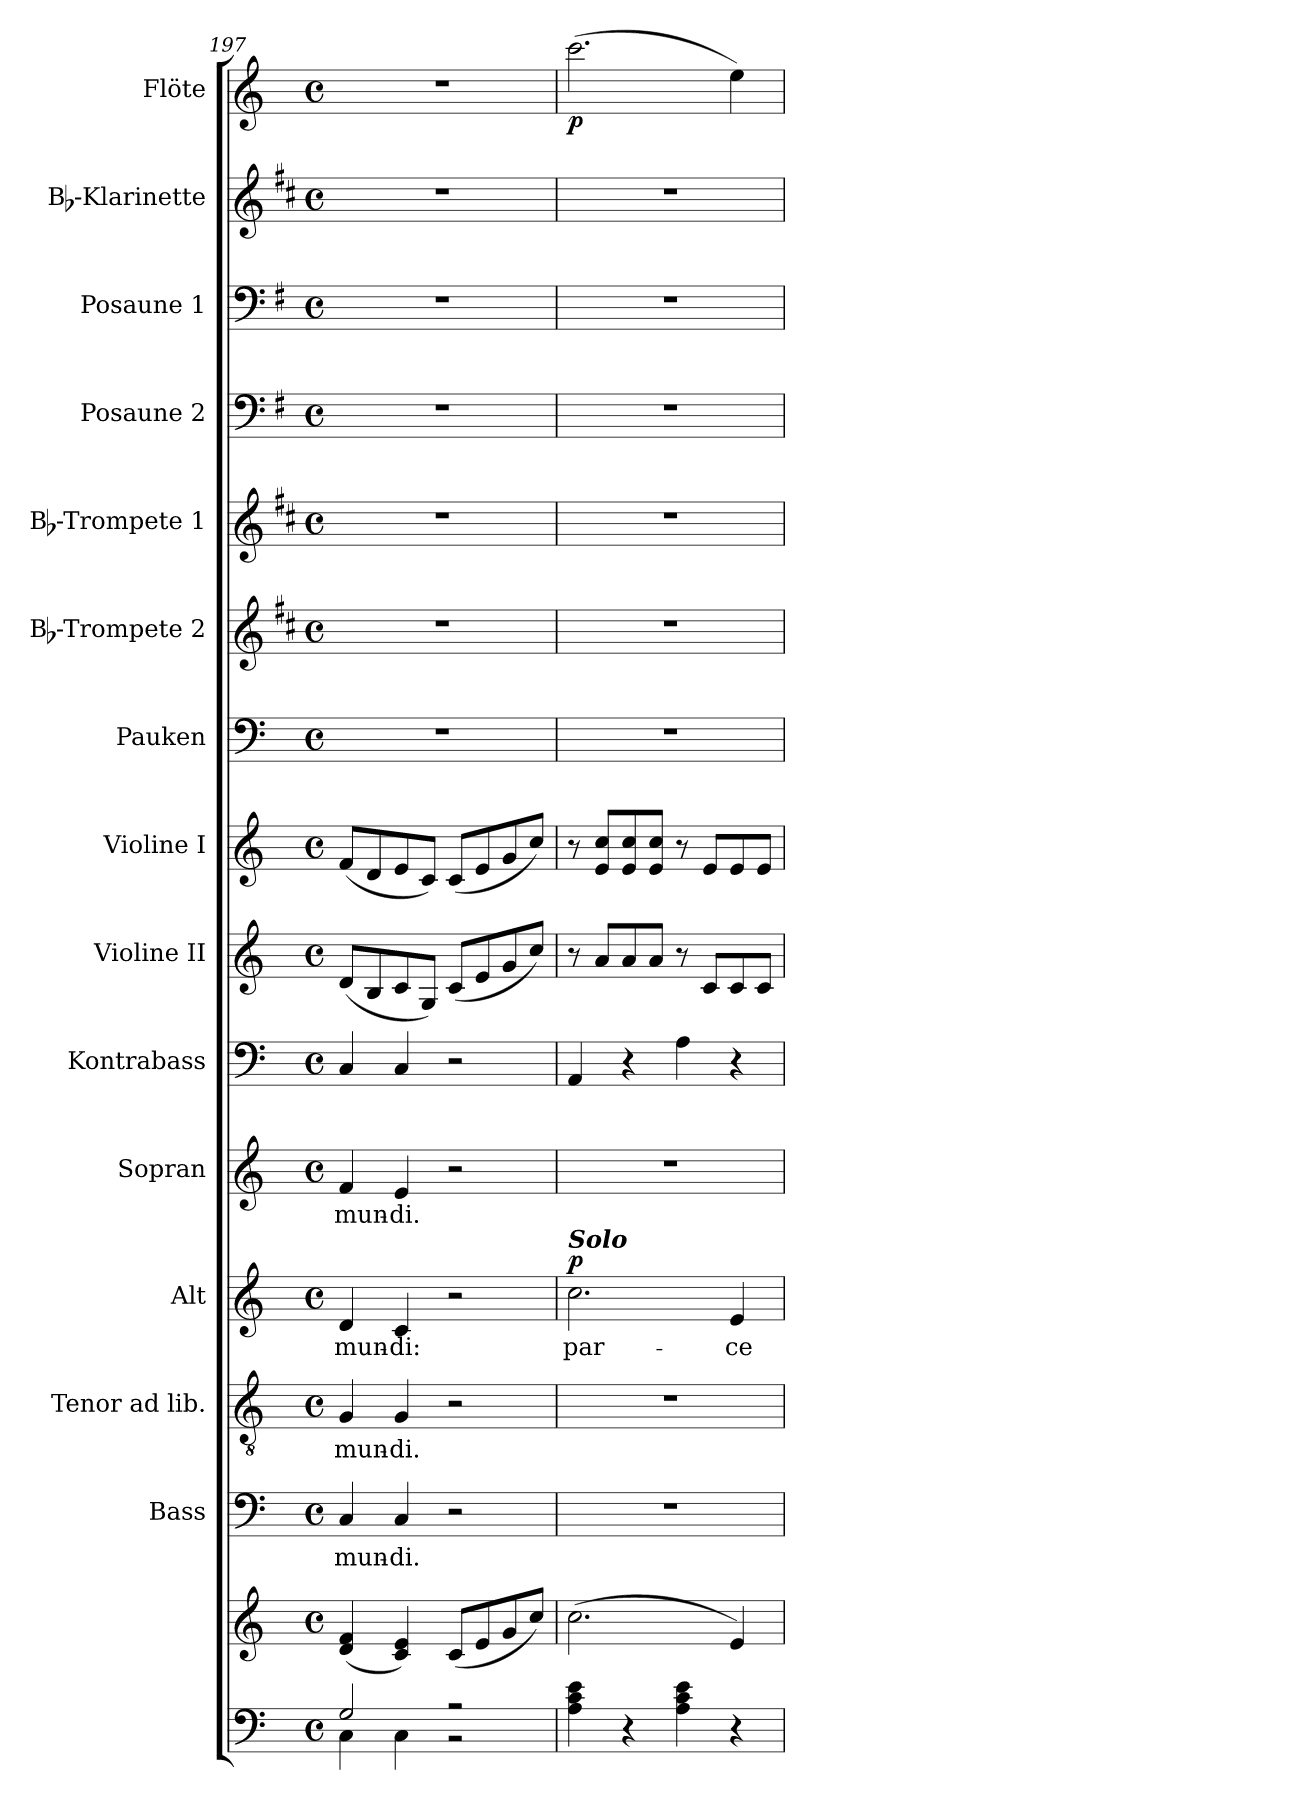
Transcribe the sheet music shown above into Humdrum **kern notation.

**kern	**kern	**kern	**text	**kern	**text	**kern	**text	**dynam	**kern	**text	**kern	**kern	**kern	**kern	**kern	**kern	**kern	**kern	**kern	**kern	**dynam
*part15	*part15	*part14	*part14	*part13	*part13	*part12	*part12	*part12	*part11	*part11	*part10	*part9	*part8	*part7	*part6	*part5	*part4	*part3	*part2	*part1	*part1
*staff16	*staff15	*staff14	*staff14	*staff13	*staff13	*staff12	*staff12	*staff12	*staff11	*staff11	*staff10	*staff9	*staff8	*staff7	*staff6	*staff5	*staff4	*staff3	*staff2	*staff1	*staff1
*	*	*I"Bass	*	*I"Tenor ad lib.	*	*I"Alt	*	*	*I"Sopran	*	*I"Kontrabass	*I"Violine II	*I"Violine I	*I"Pauken	*I"Bb-Trompete 2	*I"Bb-Trompete 1	*I"Posaune 2	*I"Posaune 1	*I"Bb-Klarinette	*I"Flöte	*
*	*	*I'B.	*	*I'T.	*	*I'A.	*	*	*I'S.	*	*I'Kb.	*I'Vl. II	*I'Vl. I	*I'Pk.	*I'Bb Trp. 2	*I'Bb Trp. 1	*I'Pos. 2	*I'Pos. 1	*I'Bb Kl.	*I'Fl.	*
*clefF4	*clefG2	*clefF4	*	*clefGv2	*	*clefG2	*	*	*clefG2	*	*clefF4	*clefG2	*clefG2	*clefF4	*clefG2	*clefG2	*clefF4	*clefF4	*clefG2	*clefG2	*
*	*	*	*	*	*	*	*	*	*	*	*ITrd7c12	*	*	*	*ITrd1c2	*ITrd1c2	*ITrd4c7	*ITrd4c7	*ITrd1c2	*	*
*k[]	*k[]	*k[]	*	*k[]	*	*k[]	*	*	*k[]	*	*k[]	*k[]	*k[]	*k[]	*k[]	*k[]	*k[]	*k[]	*k[]	*k[]	*
*C:	*C:	*C:	*	*C:	*	*C:	*	*	*C:	*	*C:	*C:	*C:	*C:	*C:	*C:	*C:	*C:	*C:	*C:	*
*M4/4	*M4/4	*M4/4	*	*M4/4	*	*M4/4	*	*	*M4/4	*	*M4/4	*M4/4	*M4/4	*M4/4	*M4/4	*M4/4	*M4/4	*M4/4	*M4/4	*M4/4	*
*met(c)	*met(c)	*met(c)	*	*met(c)	*	*met(c)	*	*	*met(c)	*	*met(c)	*met(c)	*met(c)	*met(c)	*met(c)	*met(c)	*met(c)	*met(c)	*met(c)	*met(c)	*
=197	=197	=197	=197	=197	=197	=197	=197	=197	=197	=197	=197	=197	=197	=197	=197	=197	=197	=197	=197	=197	=197
*^	*	*	*	*	*	*	*	*	*	*	*	*	*	*	*	*	*	*	*	*	*
!	!	!	!	!LO:LY:b	!	!LO:LY:b	!	!LO:LY:b	!	!	!LO:LY:b	!	!	!	!	!	!	!	!	!	!	!
2G/	4C\	(<4d/ 4f/	4C/	mun-	4G/	mun-	4d/	mun-	.	4f/	mun-	4CC/	(<8d/L	(<8f/L	1r	1r	1r	1r	1r	1r	1r	.
.	.	.	.	.	.	.	.	.	.	.	.	.	8B/	8d/	.	.	.	.	.	.	.	.
!	!	!	!	!LO:LY:b	!	!LO:LY:b	!	!LO:LY:b	!	!	!LO:LY:b	!	!	!	!	!	!	!	!	!	!	!
.	4C\	4c/ 4e/)	4C/	-di.	4G/	-di.	4c/	-di:	.	4e/	-di.	4CC/	8c/	8e/	.	.	.	.	.	.	.	.
.	.	.	.	.	.	.	.	.	.	.	.	.	8G/J)	8c/J)	.	.	.	.	.	.	.	.
2r	2r	(<8c/L	2r	.	2r	.	2r	.	.	2r	.	2r	(<8c/L	(<8c/L	.	.	.	.	.	.	.	.
.	.	8e/	.	.	.	.	.	.	.	.	.	.	8e/	8e/	.	.	.	.	.	.	.	.
.	.	8g/	.	.	.	.	.	.	.	.	.	.	8g/	8g/	.	.	.	.	.	.	.	.
.	.	8cc/J)	.	.	.	.	.	.	.	.	.	.	8cc/J)	8cc/J)	.	.	.	.	.	.	.	.
*v	*v	*	*	*	*	*	*	*	*	*	*	*	*	*	*	*	*	*	*	*	*	*
!!LO:PB:g=z
=198	=198	=198	=198	=198	=198	=198	=198	=198	=198	=198	=198	=198	=198	=198	=198	=198	=198	=198	=198	=198	=198
!	!	!	!	!	!	!LO:TX:a:Bi:t=Solo	!	!	!	!	!	!	!	!	!	!	!	!	!	!	!
!	!	!	!	!	!	!	!LO:LY:b	!LO:DY:a	!	!	!	!	!	!	!	!	!	!	!	!	!LO:DY:b
4A\ 4c\ 4e\	(>2.cc\	1r	.	1r	.	2.cc\	par-	p	1r	.	4AAA/	8r	8r	1r	1r	1r	1r	1r	1r	(>2.ccc\	p
.	.	.	.	.	.	.	.	.	.	.	.	8a/L	8e/ 8cc/L	.	.	.	.	.	.	.	.
4r	.	.	.	.	.	.	.	.	.	.	4r	8a/	8e/ 8cc/	.	.	.	.	.	.	.	.
.	.	.	.	.	.	.	.	.	.	.	.	8a/J	8e/ 8cc/J	.	.	.	.	.	.	.	.
4A\ 4c\ 4e\	.	.	.	.	.	.	.	.	.	.	4AA\	8r	8r	.	.	.	.	.	.	.	.
.	.	.	.	.	.	.	.	.	.	.	.	8c/L	8e/L	.	.	.	.	.	.	.	.
!	!	!	!	!	!	!	!LO:LY:b	!	!	!	!	!	!	!	!	!	!	!	!	!	!
4r	4e/)	.	.	.	.	4e/	-ce	.	.	.	4r	8c/	8e/	.	.	.	.	.	.	4ee\)	.
.	.	.	.	.	.	.	.	.	.	.	.	8c/J	8e/J	.	.	.	.	.	.	.	.
=	=	=	=	=	=	=	=	=	=	=	=	=	=	=	=	=	=	=	=	=	=
*-	*-	*-	*-	*-	*-	*-	*-	*-	*-	*-	*-	*-	*-	*-	*-	*-	*-	*-	*-	*-	*-
